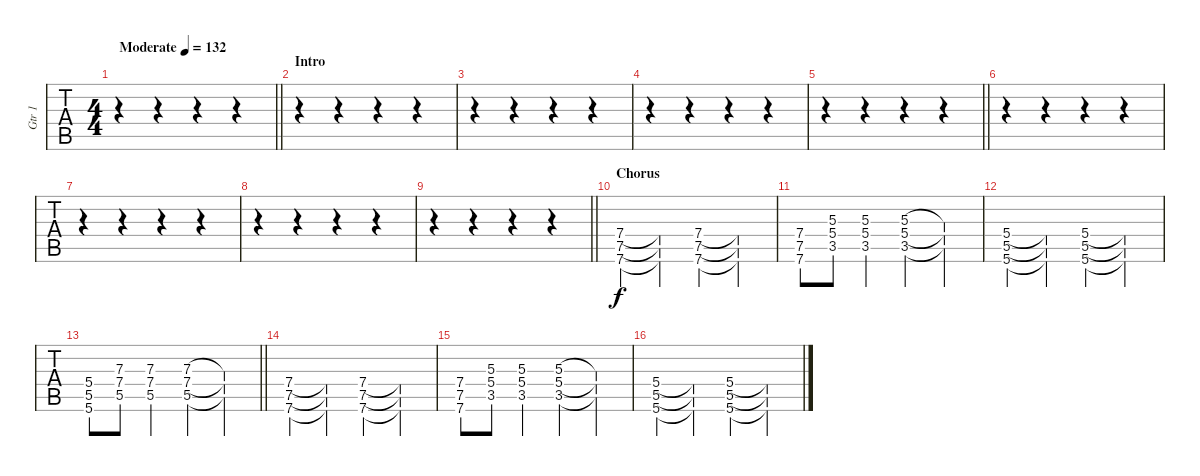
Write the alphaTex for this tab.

\track ("Gtr 1" "Gtr 1") {instrument overdrivenguitar}
\staff {tabs}
\tuning (D4 A3 F3 C3 G2 C2) {hide}
\ts (4 4)
\tempo (132 "Moderate")
\clef g2
\barLineRight lightlight
\ks c
r.4{dy f instrument overdrivenguitar} r.4 r.4 r.4 |
\section ("" "Intro")
\ks bb
r.4 r.4 r.4 r.4 |
r.4 r.4 r.4 r.4 |
r.4 r.4 r.4 r.4 |
\barLineRight lightlight
r.4 r.4 r.4 r.4 |
r.4 r.4 r.4 r.4 |
r.4 r.4 r.4 r.4 |
r.4 r.4 r.4 r.4 |
\barLineRight lightlight
r.4 r.4 r.4 r.4 |
\section ("" "Chorus")
(7.4 7.5 7.6).4 (7.4{t} 7.5{t} 7.6{t}).4 (7.4 7.5 7.6).4 (7.4{t} 7.5{t} 7.6{t}).4 |
(7.4 7.5 7.6).8 (5.3 5.4 3.5).8 (5.3 5.4 3.5).4 (5.3 5.4 3.5).4 (5.3{t} 5.4{t} 3.5{t}).4 |
(5.4 5.5 5.6).4 (5.4{t} 5.5{t} 5.6{t}).4 (5.4 5.5 5.6).4 (5.4{t} 5.5{t} 5.6{t}).4 |
\barLineRight lightlight
(5.4 5.5 5.6).8 (7.3 7.4 5.5).8 (7.3 7.4 5.5).4 (7.3 7.4 5.5).4 (7.3{t} 7.4{t} 5.5{t}).4 |
(7.4 7.5 7.6).4 (7.4{t} 7.5{t} 7.6{t}).4 (7.4 7.5 7.6).4 (7.4{t} 7.5{t} 7.6{t}).4 |
(7.4 7.5 7.6).8 (5.3 5.4 3.5).8 (5.3 5.4 3.5).4 (5.3 5.4 3.5).4 (5.3{t} 5.4{t} 3.5{t}).4 |
(5.4 5.5 5.6).4 (5.4{t} 5.5{t} 5.6{t}).4 (5.4 5.5 5.6).4 (5.4{t} 5.5{t} 5.6{t}).4
